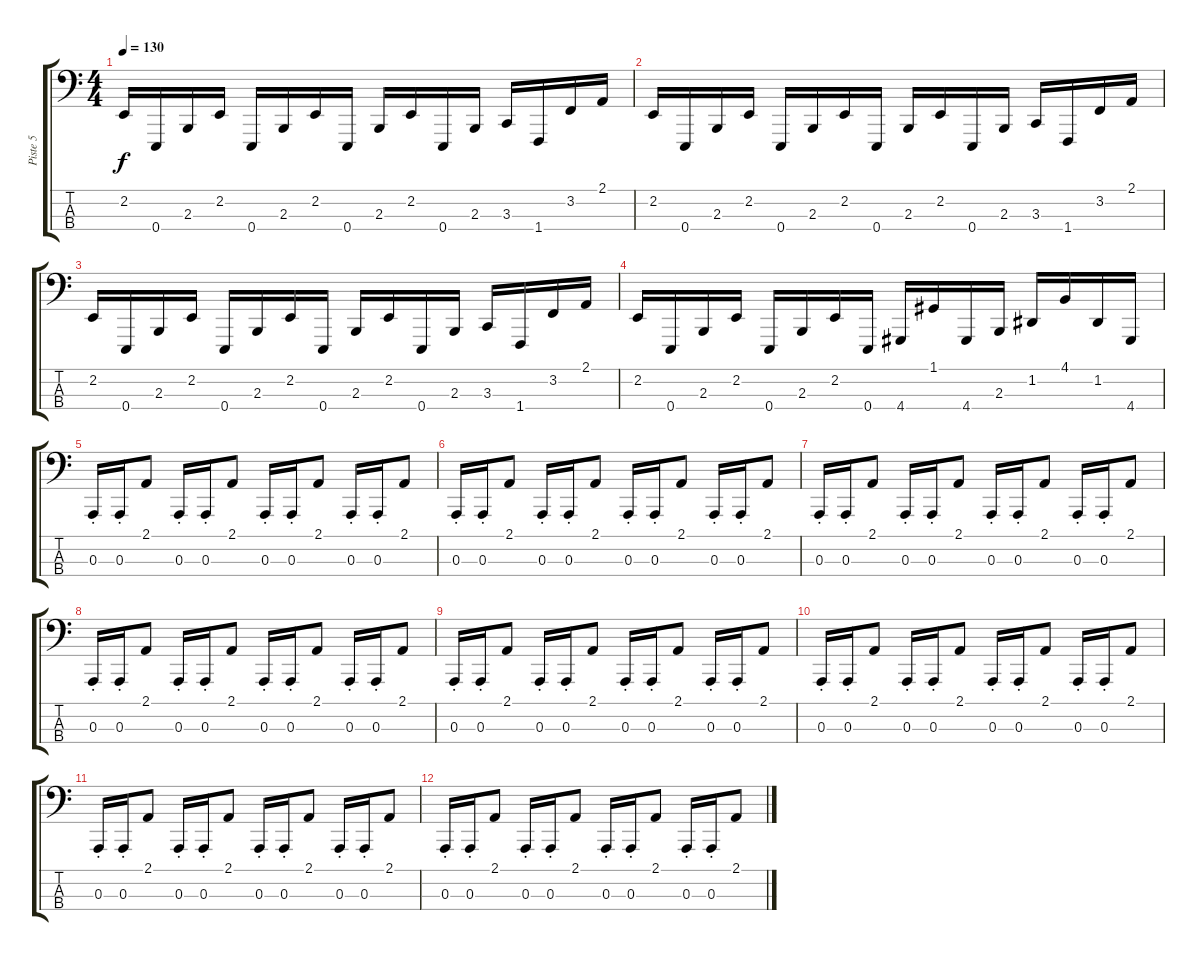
\track ("Piste 5" "Piste 5") {instrument lead8bassandlead}
\staff {score tabs}
\tuning (G2 D2 A1 E1) {hide}
\ts (4 4)
\tempo 130
\clef f4
\ks c
2.2.16{dy f volume 13} 0.4.16 2.3.16 2.2.16 0.4.16 2.3.16 2.2.16 0.4.16 2.3.16 2.2.16 0.4.16 2.3.16 3.3.16 1.4.16 3.2.16 2.1.16 |
2.2.16 0.4.16 2.3.16 2.2.16 0.4.16 2.3.16 2.2.16 0.4.16 2.3.16 2.2.16 0.4.16 2.3.16 3.3.16 1.4.16 3.2.16 2.1.16 |
2.2.16 0.4.16 2.3.16 2.2.16 0.4.16 2.3.16 2.2.16 0.4.16 2.3.16 2.2.16 0.4.16 2.3.16 3.3.16 1.4.16 3.2.16 2.1.16 |
2.2.16 0.4.16 2.3.16 2.2.16 0.4.16 2.3.16 2.2.16 0.4.16 4.4.16 1.1.16 4.4.16 2.3.16 1.2.16 4.1.16 1.2.16 4.4.16 |
0.3{st}.16 0.3{st}.16 2.1.8 0.3{st}.16 0.3{st}.16 2.1.8 0.3{st}.16 0.3{st}.16 2.1.8 0.3{st}.16 0.3{st}.16 2.1.8 |
0.3{st}.16 0.3{st}.16 2.1.8 0.3{st}.16 0.3{st}.16 2.1.8 0.3{st}.16 0.3{st}.16 2.1.8 0.3{st}.16 0.3{st}.16 2.1.8 |
0.3{st}.16 0.3{st}.16 2.1.8 0.3{st}.16 0.3{st}.16 2.1.8 0.3{st}.16 0.3{st}.16 2.1.8 0.3{st}.16 0.3{st}.16 2.1.8 |
0.3{st}.16 0.3{st}.16 2.1.8 0.3{st}.16 0.3{st}.16 2.1.8 0.3{st}.16 0.3{st}.16 2.1.8 0.3{st}.16 0.3{st}.16 2.1.8 |
0.3{st}.16 0.3{st}.16 2.1.8 0.3{st}.16 0.3{st}.16 2.1.8 0.3{st}.16 0.3{st}.16 2.1.8 0.3{st}.16 0.3{st}.16 2.1.8 |
0.3{st}.16 0.3{st}.16 2.1.8 0.3{st}.16 0.3{st}.16 2.1.8 0.3{st}.16 0.3{st}.16 2.1.8 0.3{st}.16 0.3{st}.16 2.1.8 |
0.3{st}.16 0.3{st}.16 2.1.8 0.3{st}.16 0.3{st}.16 2.1.8 0.3{st}.16 0.3{st}.16 2.1.8 0.3{st}.16 0.3{st}.16 2.1.8 |
0.3{st}.16 0.3{st}.16 2.1.8 0.3{st}.16 0.3{st}.16 2.1.8 0.3{st}.16 0.3{st}.16 2.1.8 0.3{st}.16 0.3{st}.16 2.1.8
